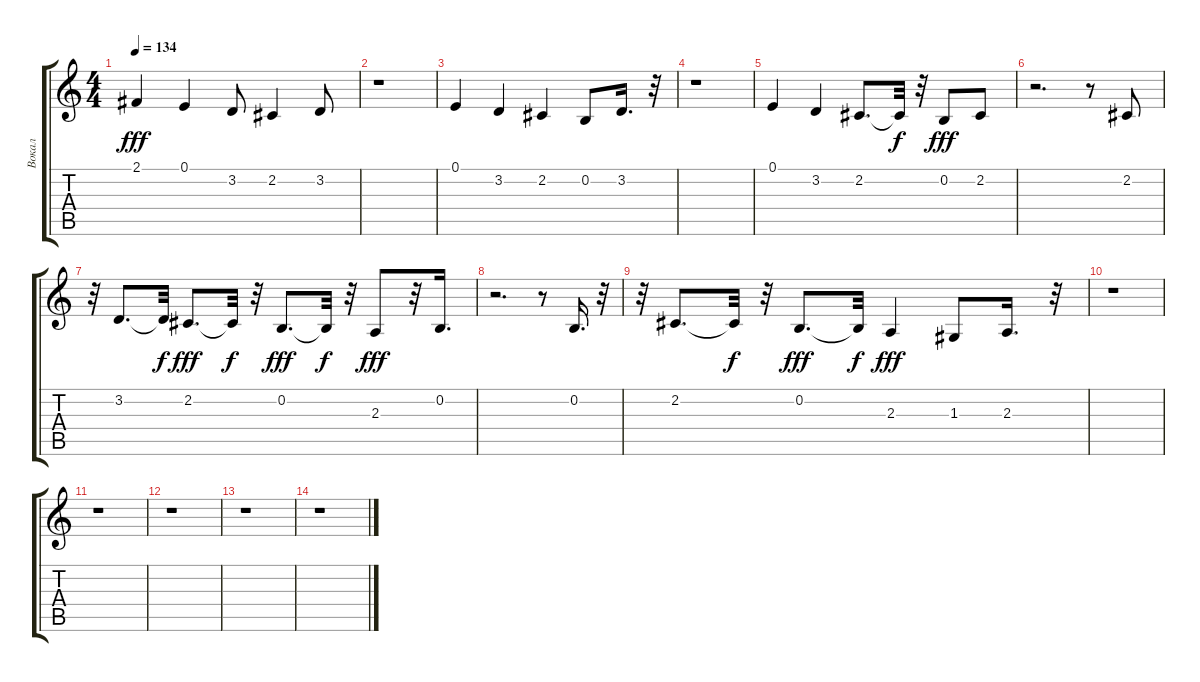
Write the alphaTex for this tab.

\track ("Вокал" "Вокал") {instrument lead8bassandlead}
\staff {score tabs}
\tuning (E4 B3 G3 D3 A2 E2) {hide}
\ts (4 4)
\tempo 134
\clef g2
\ks c
2.1.4{dy fff} 0.1.4 3.2.8 2.2.4 3.2.8 |
r.1 |
0.1.4 3.2.4 2.2.4 0.2.8 3.2.16{d} r.32 |
r.1 |
0.1.4 3.2.4 2.2.8{d} 2.2{t}.32{dy f} r.32 0.2.8{dy fff} 2.2.8 |
r.2{d} r.8 2.2.8 |
r.32 3.2.8{d} 3.2{t}.32{dy f} 2.2.8{d dy fff} 2.2{t}.32{dy f} r.32 0.2.8{d dy fff} 0.2{t}.32{dy f} r.32 2.3.8{dy fff} r.32 0.2.16{d} |
r.2{d} r.8 0.2.16{d} r.32 |
r.32 2.2.8{d} 2.2{t}.32{dy f} r.32 0.2.8{d dy fff} 0.2{t}.32{dy f} 2.3.4{dy fff} 1.3.8 2.3.16{d} r.32 |
r.1 |
r.1 |
r.1 |
r.1 |
r.1
